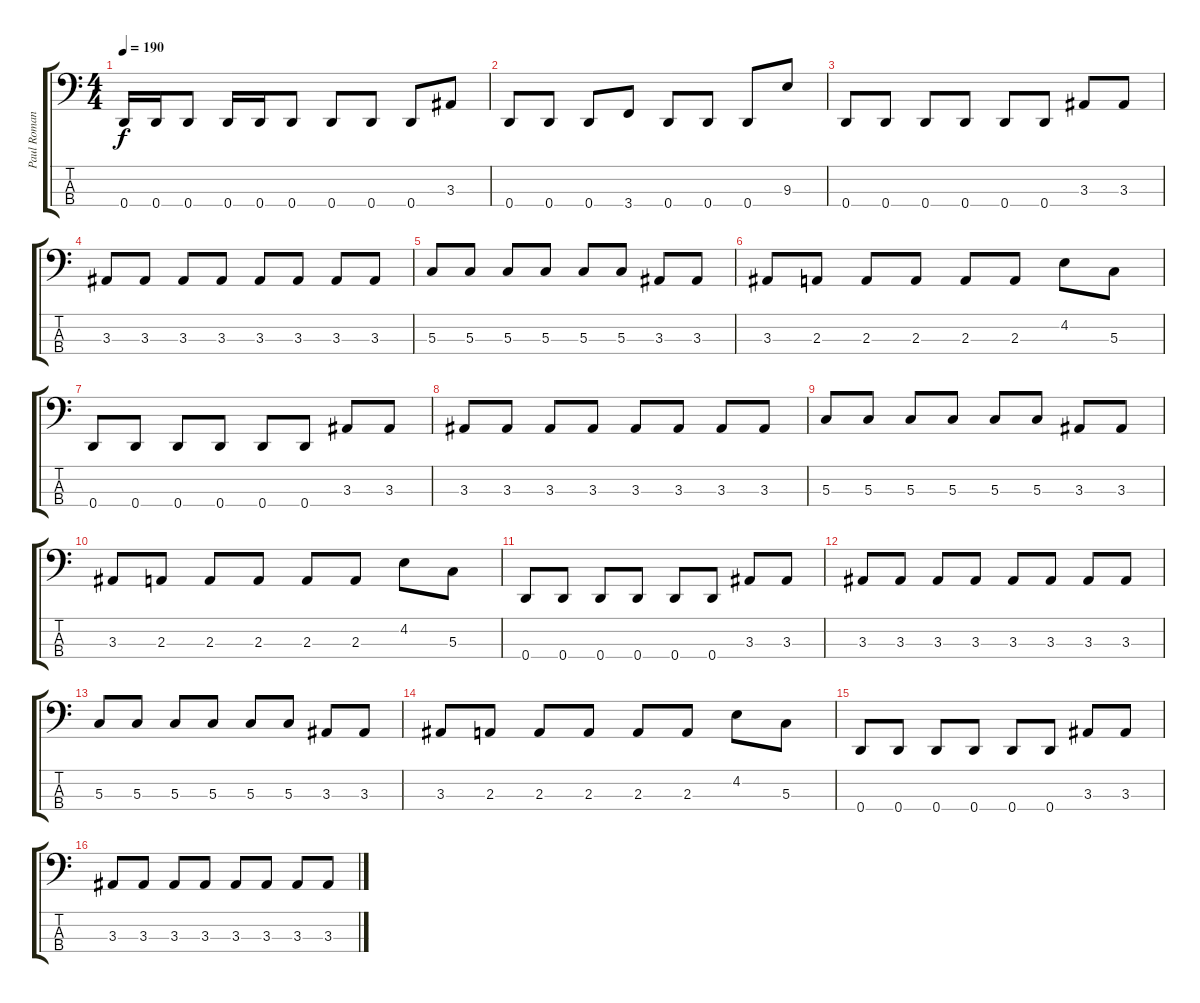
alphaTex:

\track ("Paul Romanko" "Paul Roman") {instrument electricbasspick}
\staff {score tabs}
\tuning (F2 C2 G1 D1) {hide}
\ts (4 4)
\tempo 190
\clef f4
\ks c
0.4.16{dy f} 0.4.16 0.4.8 0.4.16 0.4.16 0.4.8 0.4.8 0.4.8 0.4.8 3.3.8 |
0.4.8 0.4.8 0.4.8 3.4.8 0.4.8 0.4.8 0.4.8 9.3.8 |
0.4.8 0.4.8 0.4.8 0.4.8 0.4.8 0.4.8 3.3.8 3.3.8 |
3.3.8 3.3.8 3.3.8 3.3.8 3.3.8 3.3.8 3.3.8 3.3.8 |
5.3.8 5.3.8 5.3.8 5.3.8 5.3.8 5.3.8 3.3.8 3.3.8 |
3.3.8 2.3.8 2.3.8 2.3.8 2.3.8 2.3.8 4.2.8 5.3.8 |
0.4.8 0.4.8 0.4.8 0.4.8 0.4.8 0.4.8 3.3.8 3.3.8 |
3.3.8 3.3.8 3.3.8 3.3.8 3.3.8 3.3.8 3.3.8 3.3.8 |
5.3.8 5.3.8 5.3.8 5.3.8 5.3.8 5.3.8 3.3.8 3.3.8 |
3.3.8 2.3.8 2.3.8 2.3.8 2.3.8 2.3.8 4.2.8 5.3.8 |
0.4.8 0.4.8 0.4.8 0.4.8 0.4.8 0.4.8 3.3.8 3.3.8 |
3.3.8 3.3.8 3.3.8 3.3.8 3.3.8 3.3.8 3.3.8 3.3.8 |
5.3.8 5.3.8 5.3.8 5.3.8 5.3.8 5.3.8 3.3.8 3.3.8 |
3.3.8 2.3.8 2.3.8 2.3.8 2.3.8 2.3.8 4.2.8 5.3.8 |
0.4.8 0.4.8 0.4.8 0.4.8 0.4.8 0.4.8 3.3.8 3.3.8 |
3.3.8 3.3.8 3.3.8 3.3.8 3.3.8 3.3.8 3.3.8 3.3.8
